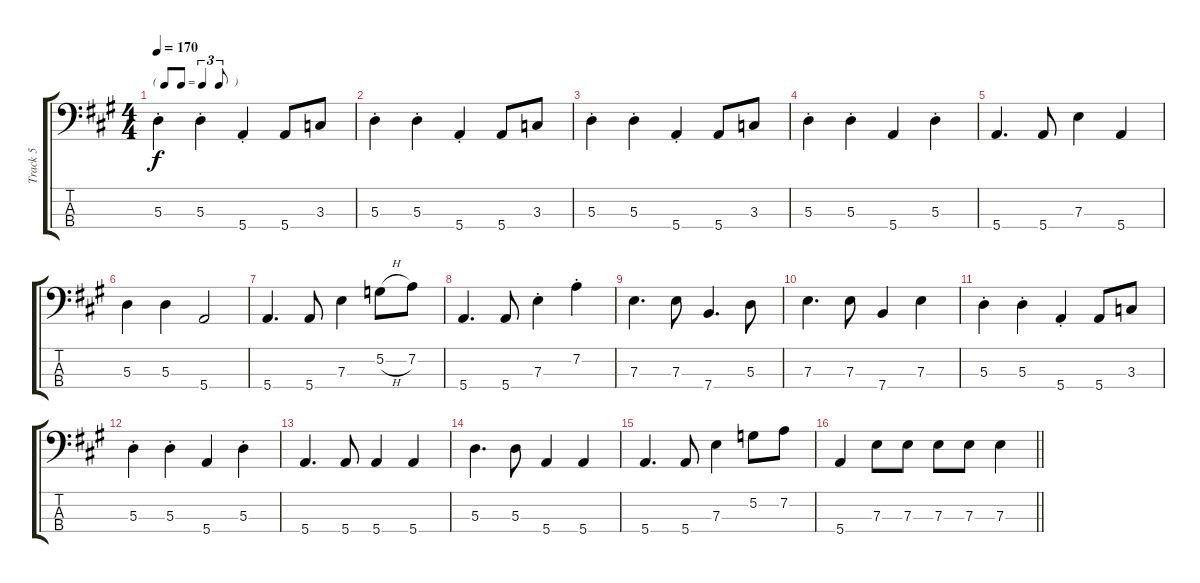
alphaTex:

\track ("Track 5" "Track 5") {instrument electricbassfinger}
\staff {score tabs}
\tuning (G2 D2 A1 E1) {hide}
\ts (4 4)
\tf triplet8th
\tempo 170
\clef f4
\ks a
5.3{st}.4{dy f} 5.3{st}.4 5.4{st}.4 5.4.8 3.3.8 |
5.3{st}.4 5.3{st}.4 5.4{st}.4 5.4.8 3.3.8 |
5.3{st}.4 5.3{st}.4 5.4{st}.4 5.4.8 3.3.8 |
5.3{st}.4 5.3{st}.4 5.4.4 5.3{st}.4 |
5.4.4{d} 5.4.8 7.3.4 5.4.4 |
5.3.4 5.3.4 5.4.2 |
5.4.4{d} 5.4.8 7.3.4 5.2{h}.8 7.2.8 |
5.4.4{d} 5.4.8 7.3{st}.4 7.2{st}.4 |
7.3.4{d} 7.3.8 7.4.4{d} 5.3.8 |
7.3.4{d} 7.3.8 7.4.4 7.3.4 |
5.3{st}.4 5.3{st}.4 5.4{st}.4 5.4.8 3.3.8 |
5.3{st}.4 5.3{st}.4 5.4.4 5.3{st}.4 |
5.4.4{d} 5.4.8 5.4.4 5.4.4 |
5.3.4{d} 5.3.8 5.4.4 5.4.4 |
5.4.4{d} 5.4.8 7.3.4 5.2.8 7.2.8 |
\barLineRight lightlight
5.4.4 7.3.8 7.3.8 7.3.8 7.3.8 7.3.4
